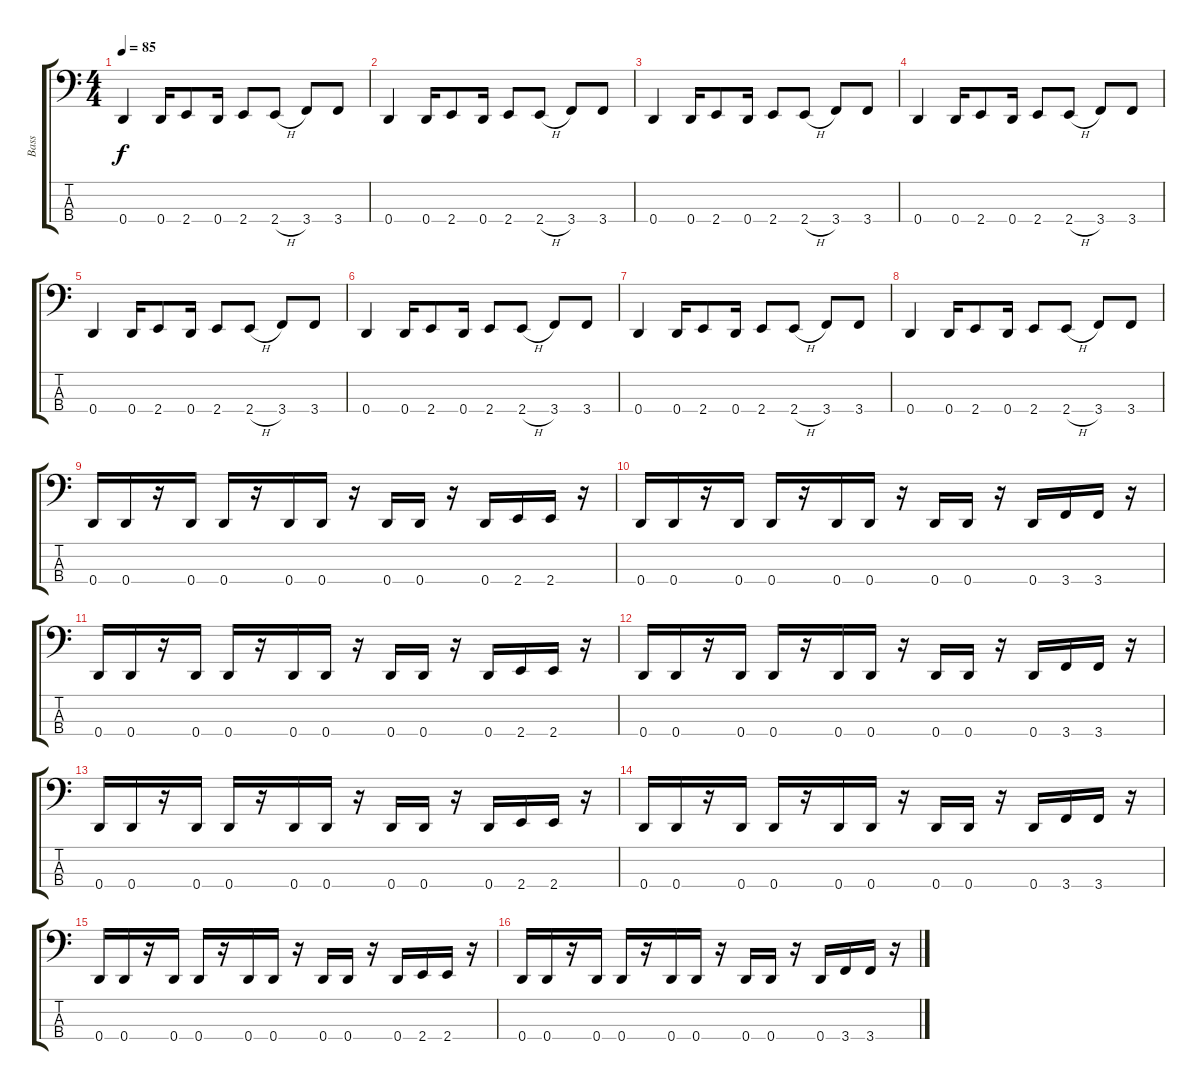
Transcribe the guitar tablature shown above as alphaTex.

\track ("Bass" "Bass") {instrument electricbassfinger}
\staff {score tabs}
\tuning (G2 D2 A1 D1) {hide}
\ts (4 4)
\tempo 85
\clef f4
\ks c
0.4.4{dy f} 0.4.16 2.4.8 0.4.16 2.4.8 2.4{h}.8 3.4.8 3.4.8 |
0.4.4 0.4.16 2.4.8 0.4.16 2.4.8 2.4{h}.8 3.4.8 3.4.8 |
0.4.4 0.4.16 2.4.8 0.4.16 2.4.8 2.4{h}.8 3.4.8 3.4.8 |
0.4.4 0.4.16 2.4.8 0.4.16 2.4.8 2.4{h}.8 3.4.8 3.4.8 |
0.4.4 0.4.16 2.4.8 0.4.16 2.4.8 2.4{h}.8 3.4.8 3.4.8 |
0.4.4 0.4.16 2.4.8 0.4.16 2.4.8 2.4{h}.8 3.4.8 3.4.8 |
0.4.4 0.4.16 2.4.8 0.4.16 2.4.8 2.4{h}.8 3.4.8 3.4.8 |
0.4.4 0.4.16 2.4.8 0.4.16 2.4.8 2.4{h}.8 3.4.8 3.4.8 |
0.4.16 0.4.16 r.16 0.4.16 0.4.16 r.16 0.4.16 0.4.16 r.16 0.4.16 0.4.16 r.16 0.4.16 2.4.16 2.4.16 r.16 |
0.4.16 0.4.16 r.16 0.4.16 0.4.16 r.16 0.4.16 0.4.16 r.16 0.4.16 0.4.16 r.16 0.4.16 3.4.16 3.4.16 r.16 |
0.4.16 0.4.16 r.16 0.4.16 0.4.16 r.16 0.4.16 0.4.16 r.16 0.4.16 0.4.16 r.16 0.4.16 2.4.16 2.4.16 r.16 |
0.4.16 0.4.16 r.16 0.4.16 0.4.16 r.16 0.4.16 0.4.16 r.16 0.4.16 0.4.16 r.16 0.4.16 3.4.16 3.4.16 r.16 |
0.4.16 0.4.16 r.16 0.4.16 0.4.16 r.16 0.4.16 0.4.16 r.16 0.4.16 0.4.16 r.16 0.4.16 2.4.16 2.4.16 r.16 |
0.4.16 0.4.16 r.16 0.4.16 0.4.16 r.16 0.4.16 0.4.16 r.16 0.4.16 0.4.16 r.16 0.4.16 3.4.16 3.4.16 r.16 |
0.4.16 0.4.16 r.16 0.4.16 0.4.16 r.16 0.4.16 0.4.16 r.16 0.4.16 0.4.16 r.16 0.4.16 2.4.16 2.4.16 r.16 |
0.4.16 0.4.16 r.16 0.4.16 0.4.16 r.16 0.4.16 0.4.16 r.16 0.4.16 0.4.16 r.16 0.4.16 3.4.16 3.4.16 r.16
